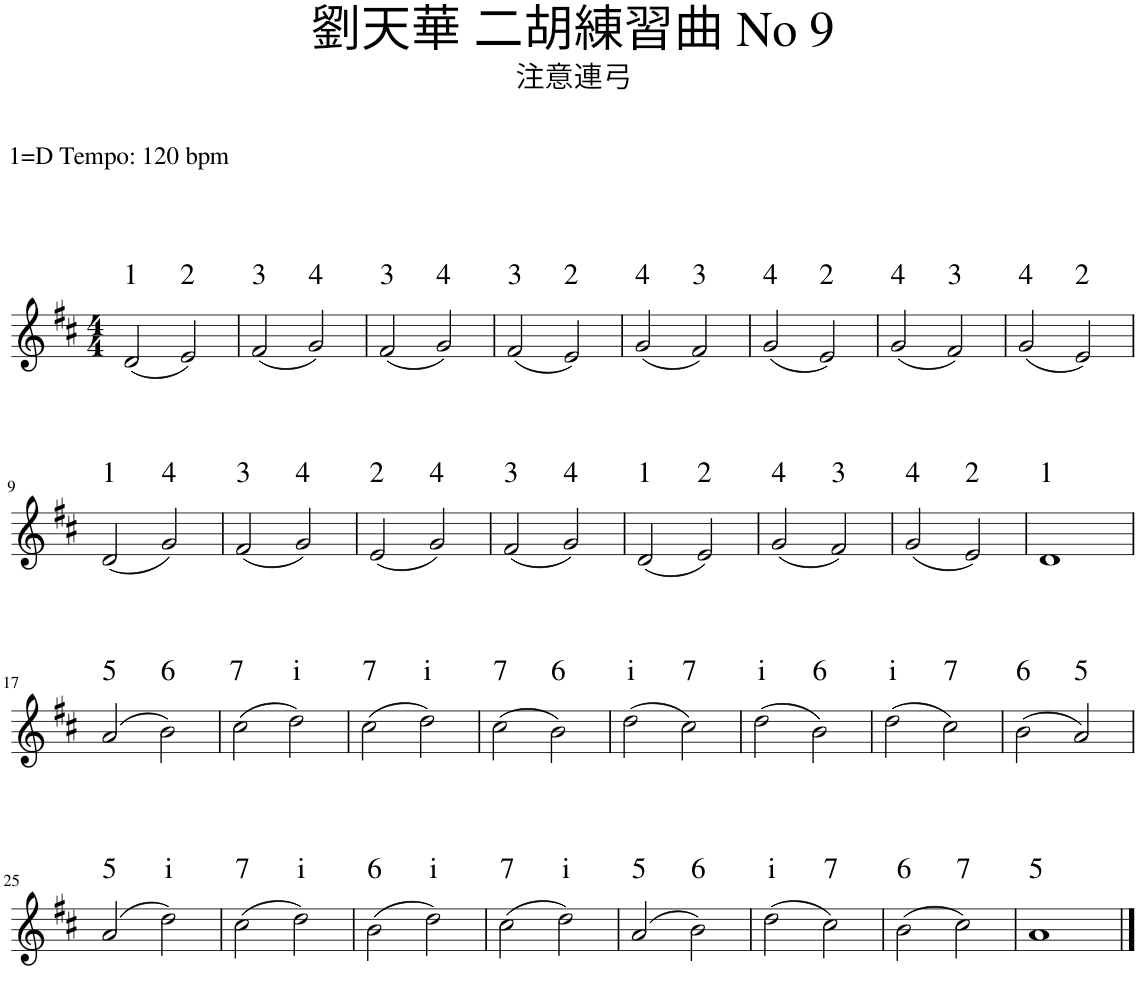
**kern	**text
*part1	*part1
*staff1	*staff1
*I"小提琴	*
*clefG2	*
*k[f#c#]	*
*M4/4	*
=1	=1
!	!LO:LY:a
(2d/	1
!	!LO:LY:a
2e/)	2
=2	=2
!	!LO:LY:a
(2f#/	3
!	!LO:LY:a
2g/)	4
=3	=3
!	!LO:LY:a
(2f#/	3
!	!LO:LY:a
2g/)	4
=4	=4
!	!LO:LY:a
(2f#/	3
!	!LO:LY:a
2e/)	2
=5	=5
!	!LO:LY:a
(2g/	4
!	!LO:LY:a
2f#/)	3
=6	=6
!	!LO:LY:a
(2g/	4
!	!LO:LY:a
2e/)	2
=7	=7
!	!LO:LY:a
(2g/	4
!	!LO:LY:a
2f#/)	3
=8	=8
!	!LO:LY:a
(2g/	4
!	!LO:LY:a
2e/)	2
!!LO:LB:g=z
=9	=9
!	!LO:LY:a
(2d/	1
!	!LO:LY:a
2g/)	4
=10	=10
!	!LO:LY:a
(2f#/	3
!	!LO:LY:a
2g/)	4
=11	=11
!	!LO:LY:a
(2e/	2
!	!LO:LY:a
2g/)	4
=12	=12
!	!LO:LY:a
(2f#/	3
!	!LO:LY:a
2g/)	4
=13	=13
!	!LO:LY:a
(2d/	1
!	!LO:LY:a
2e/)	2
=14	=14
!	!LO:LY:a
(2g/	4
!	!LO:LY:a
2f#/)	3
=15	=15
!	!LO:LY:a
(2g/	4
!	!LO:LY:a
2e/)	2
=16	=16
!	!LO:LY:a
1d	1
!!LO:LB:g=z
=17	=17
!	!LO:LY:a
(2a/	5
!	!LO:LY:a
2b\)	6
=18	=18
!	!LO:LY:a
(2cc#\	7
!	!LO:LY:a
2dd\)	i
=19	=19
!	!LO:LY:a
(2cc#\	7
!	!LO:LY:a
2dd\)	i
=20	=20
!	!LO:LY:a
(2cc#\	7
!	!LO:LY:a
2b\)	6
=21	=21
!	!LO:LY:a
(2dd\	i
!	!LO:LY:a
2cc#\)	7
=22	=22
!	!LO:LY:a
(2dd\	i
!	!LO:LY:a
2b\)	6
=23	=23
!	!LO:LY:a
(2dd\	i
!	!LO:LY:a
2cc#\)	7
=24	=24
!	!LO:LY:a
(2b\	6
!	!LO:LY:a
2a/)	5
!!LO:LB:g=z
=25	=25
!	!LO:LY:a
(2a/	5
!	!LO:LY:a
2dd\)	i
=26	=26
!	!LO:LY:a
(2cc#\	7
!	!LO:LY:a
2dd\)	i
=27	=27
!	!LO:LY:a
(2b\	6
!	!LO:LY:a
2dd\)	i
=28	=28
!	!LO:LY:a
(2cc#\	7
!	!LO:LY:a
2dd\)	i
=29	=29
!	!LO:LY:a
(2a/	5
!	!LO:LY:a
2b\)	6
=30	=30
!	!LO:LY:a
(2dd\	i
!	!LO:LY:a
2cc#\)	7
=31	=31
!	!LO:LY:a
(2b\	6
!	!LO:LY:a
2cc#\)	7
=32	=32
!	!LO:LY:a
1a	5
==	==
*-	*-
